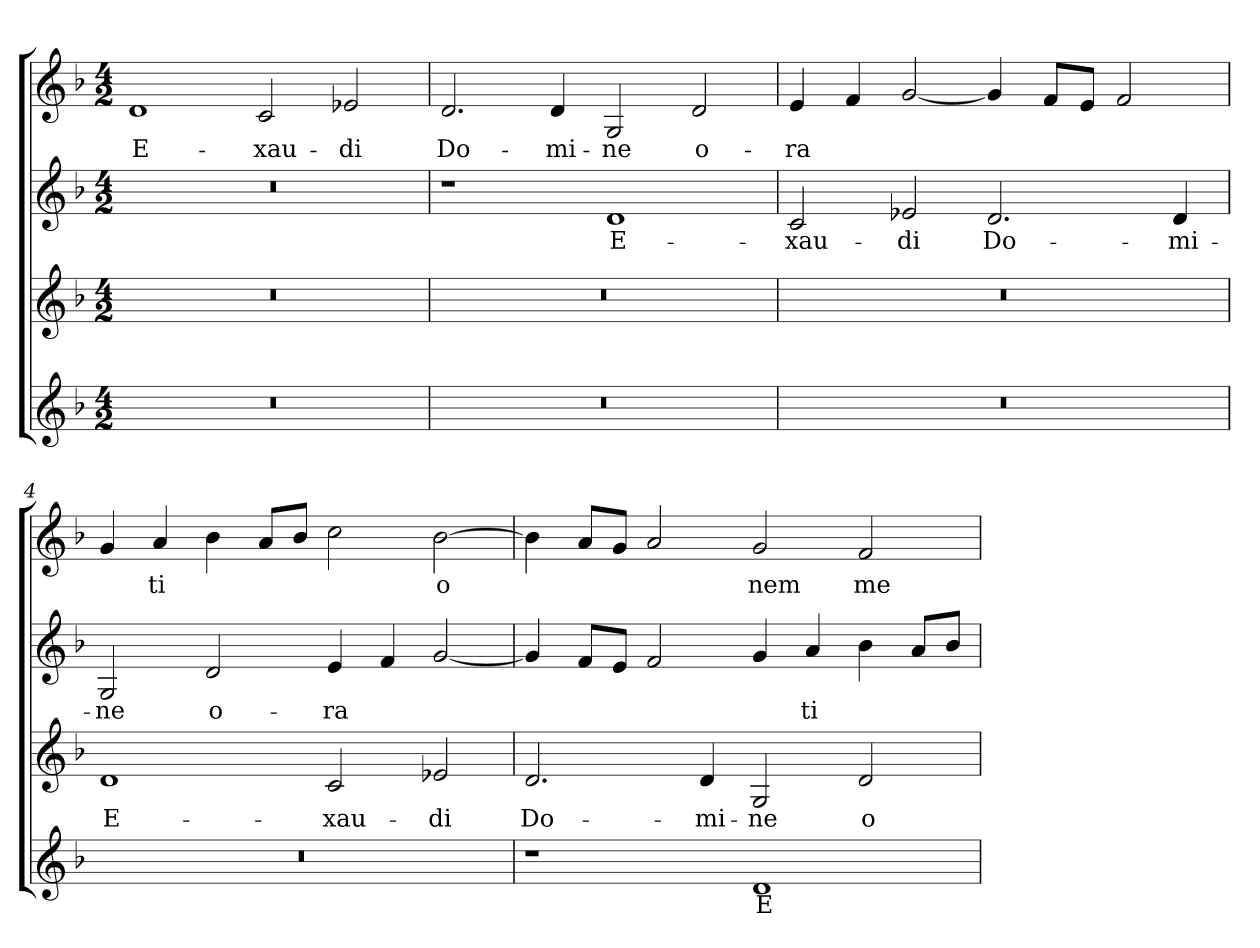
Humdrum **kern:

**kern	**text	**kern	**text	**kern	**text	**kern	**text
*part4	*part4	*part3	*part3	*part2	*part2	*part1	*part1
*staff4	*staff4	*staff3	*staff3	*staff2	*staff2	*staff1	*staff1
*clefG2	*	*clefG2	*	*clefG2	*	*clefG2	*
*k[b-]	*	*k[b-]	*	*k[b-]	*	*k[b-]	*
*F:	*	*F:	*	*F:	*	*F:	*
*M4/2	*	*M4/2	*	*M4/2	*	*M4/2	*
=1	=1	=1	=1	=1	=1	=1	=1
!	!	!	!	!	!	!	!LO:LY:b
0r	.	0r	.	0r	.	1d	E-
!	!	!	!	!	!	!	!LO:LY:b
.	.	.	.	.	.	2c/	-xau-
!	!	!	!	!	!	!	!LO:LY:b
.	.	.	.	.	.	2e-X/	-di
=2	=2	=2	=2	=2	=2	=2	=2
!	!	!	!	!	!	!	!LO:LY:b
0r	.	0r	.	1r	.	2.d/	Do-
!	!	!	!	!	!	!	!LO:LY:b
.	.	.	.	.	.	4d/	-mi-
!	!	!	!	!	!LO:LY:b	!	!LO:LY:b
.	.	.	.	1d	E-	2G/	-ne
!	!	!	!	!	!	!	!LO:LY:b
.	.	.	.	.	.	2d/	o-
=3	=3	=3	=3	=3	=3	=3	=3
!	!	!	!	!	!LO:LY:b	!	!LO:LY:b
0r	.	0r	.	2c/	-xau-	4e/	-ra
.	.	.	.	.	.	4f/	.
!	!	!	!	!	!LO:LY:b	!	!
.	.	.	.	2e-X/	-di	[<2g/	.
!	!	!	!	!	!LO:LY:b	!	!
.	.	.	.	2.d/	Do-	4g/]	.
.	.	.	.	.	.	8f/L	.
.	.	.	.	.	.	8e/J	.
.	.	.	.	.	.	2f/	.
!	!	!	!	!	!LO:LY:b	!	!
.	.	.	.	4d/	-mi-	.	.
!!LO:LB:g=z
=4	=4	=4	=4	=4	=4	=4	=4
!	!	!	!LO:LY:b	!	!LO:LY:b	!	!
0r	.	1d	E-	2G/	-ne	4g/	.
!	!	!	!	!	!	!	!LO:LY:b
.	.	.	.	.	.	4a/	ti
!	!	!	!	!	!LO:LY:b	!	!
.	.	.	.	2d/	o-	4b-\	.
.	.	.	.	.	.	8a/L	.
.	.	.	.	.	.	8b-/J	.
!	!	!	!LO:LY:b	!	!LO:LY:b	!	!
.	.	2c/	-xau-	4e/	-ra	2cc\	.
.	.	.	.	4f/	.	.	.
!	!	!	!LO:LY:b	!	!	!	!LO:LY:b
.	.	2e-X/	-di	[<2g/	.	[>2b-\	o
=5	=5	=5	=5	=5	=5	=5	=5
!	!	!	!LO:LY:b	!	!	!	!
1r	.	2.d/	Do-	4g/]	.	4b-\]	.
.	.	.	.	8f/L	.	8a/L	.
.	.	.	.	8e/J	.	8g/J	.
.	.	.	.	2f/	.	2a/	.
!	!	!	!LO:LY:b	!	!	!	!
.	.	4d/	-mi-	.	.	.	.
!	!LO:LY:b	!	!LO:LY:b	!	!	!	!LO:LY:b
1d	E-	2G/	-ne	4g/	.	2g/	nem
!	!	!	!	!	!LO:LY:b	!	!
.	.	.	.	4a/	ti	.	.
!	!	!	!LO:LY:b	!	!	!	!LO:LY:b
.	.	2d/	o-	4b-\	.	2f/	me-
.	.	.	.	8a/L	.	.	.
.	.	.	.	8b-/J	.	.	.
=	=	=	=	=	=	=	=
*-	*-	*-	*-	*-	*-	*-	*-
